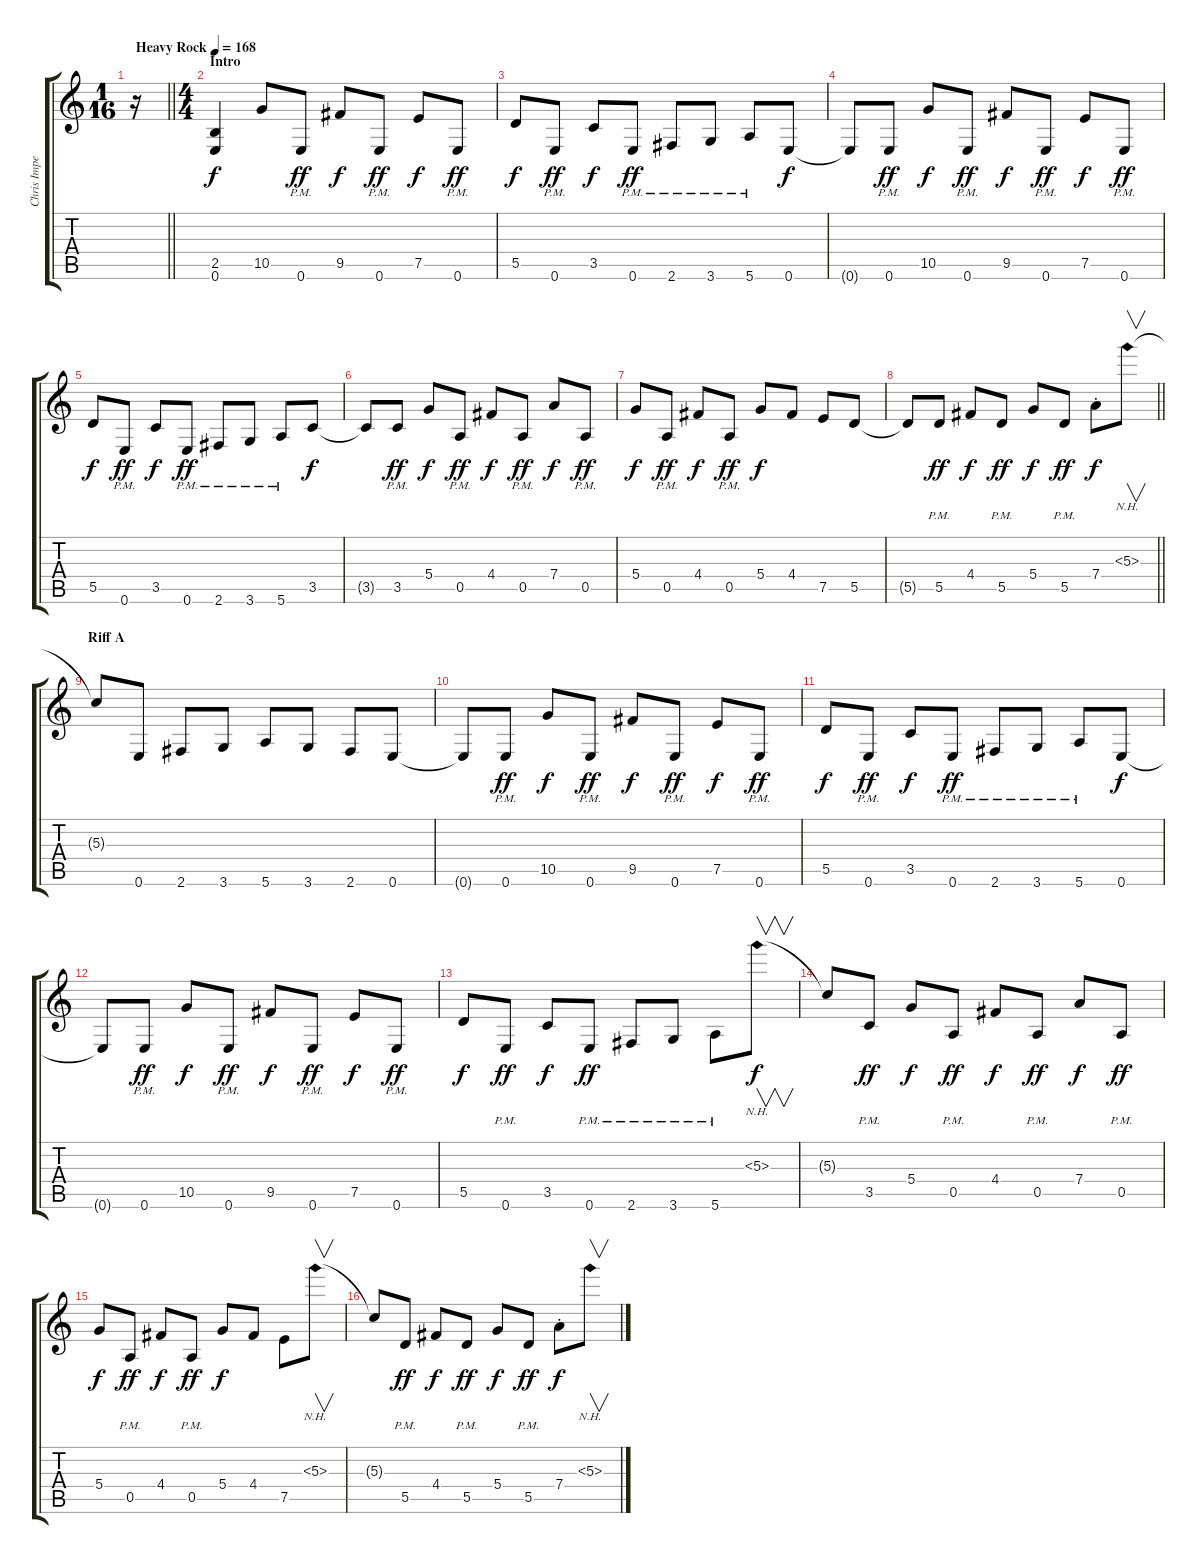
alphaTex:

\track ("Chris Impellitteri" "Chris Impe") {instrument distortionguitar}
\staff {score tabs}
\tuning (E4 B3 G3 D3 A2 E2) {hide}
\ts (1 16)
\tempo (168 "Heavy Rock")
\clef g2
\barLineRight lightlight
\ks c
r.16{dy f instrument distortionguitar} |
\ts (4 4)
\section ("" "Intro")
(2.5 0.6).4 10.5.8 0.6{pm}.8{dy ff} 9.5.8{dy f} 0.6{pm}.8{dy ff} 7.5.8{dy f} 0.6{pm}.8{dy ff} |
5.5.8{dy f} 0.6{pm}.8{dy ff} 3.5.8{dy f} 0.6{pm}.8{dy ff} 2.6{pm}.8 3.6{pm}.8 5.6{pm}.8 0.6.8{dy f} |
0.6{t}.8 0.6{pm}.8{dy ff} 10.5.8{dy f} 0.6{pm}.8{dy ff} 9.5.8{dy f} 0.6{pm}.8{dy ff} 7.5.8{dy f} 0.6{pm}.8{dy ff} |
5.5.8{dy f} 0.6{pm}.8{dy ff} 3.5.8{dy f} 0.6{pm}.8{dy ff} 2.6{pm}.8 3.6{pm}.8 5.6{pm}.8 3.5.8{dy f} |
3.5{t}.8 3.5{pm}.8{dy ff} 5.4.8{dy f} 0.5{pm}.8{dy ff} 4.4.8{dy f} 0.5{pm}.8{dy ff} 7.4.8{dy f} 0.5{pm}.8{dy ff} |
5.4.8{dy f} 0.5{pm}.8{dy ff} 4.4.8{dy f} 0.5{pm}.8{dy ff} 5.4.8{dy f} 4.4.8 7.5.8 5.5.8 |
\barLineRight lightlight
5.5{t}.8 5.5{pm}.8{dy ff} 4.4.8{dy f} 5.5{pm}.8{dy ff} 5.4.8{dy f} 5.5{pm}.8{dy ff} 7.4{st}.8{dy f} 5.3{nh}.8{v} |
\section ("" "Riff A")
5.3{t}.8 0.6.8 2.6.8 3.6.8 5.6.8 3.6.8 2.6.8 0.6.8 |
0.6{t}.8 0.6{pm}.8{dy ff} 10.5.8{dy f} 0.6{pm}.8{dy ff} 9.5.8{dy f} 0.6{pm}.8{dy ff} 7.5.8{dy f} 0.6{pm}.8{dy ff} |
5.5.8{dy f} 0.6{pm}.8{dy ff} 3.5.8{dy f} 0.6{pm}.8{dy ff} 2.6{pm}.8 3.6{pm}.8 5.6{pm}.8 0.6.8{dy f} |
0.6{t}.8 0.6{pm}.8{dy ff} 10.5.8{dy f} 0.6{pm}.8{dy ff} 9.5.8{dy f} 0.6{pm}.8{dy ff} 7.5.8{dy f} 0.6{pm}.8{dy ff} |
5.5.8{dy f} 0.6{pm}.8{dy ff} 3.5.8{dy f} 0.6{pm}.8{dy ff} 2.6{pm}.8 3.6{pm}.8 5.6{pm}.8 5.3{nh}.8{v dy f} |
5.3{t}.8 3.5{pm}.8{dy ff} 5.4.8{dy f} 0.5{pm}.8{dy ff} 4.4.8{dy f} 0.5{pm}.8{dy ff} 7.4.8{dy f} 0.5{pm}.8{dy ff} |
5.4.8{dy f} 0.5{pm}.8{dy ff} 4.4.8{dy f} 0.5{pm}.8{dy ff} 5.4.8{dy f} 4.4.8 7.5.8 5.3{nh}.8{v} |
5.3{t}.8 5.5{pm}.8{dy ff} 4.4.8{dy f} 5.5{pm}.8{dy ff} 5.4.8{dy f} 5.5{pm}.8{dy ff} 7.4{st}.8{dy f} 5.3{nh}.8{v}
